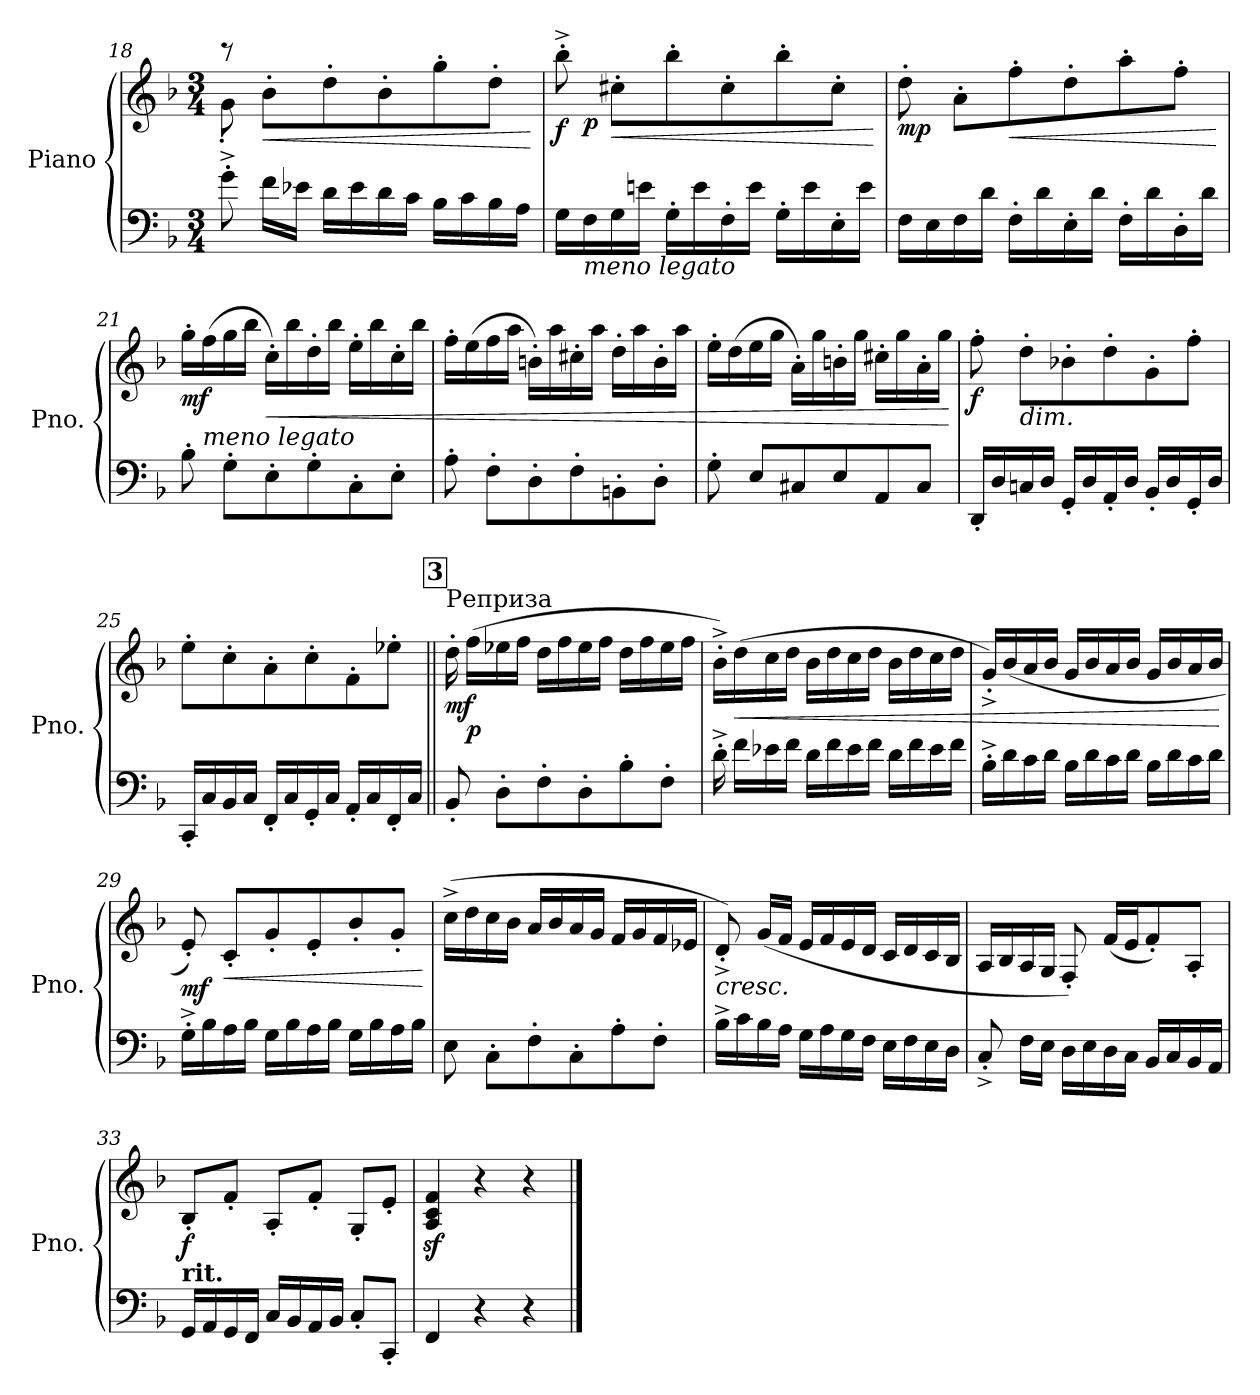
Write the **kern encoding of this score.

**kern	**kern	**dynam
*part1	*part1	*part1
*staff2	*staff1	*staff1/2
*I"Piano	*	*
*I'Pno.	*	*
!!LO:PB:g=z
*clefF4	*clefG2	*
*k[b-]	*k[b-]	*
*M3/4	*M3/4	*
=18	=18	=18
*	*^	*
8g'^\	8r	8g'\	.
!	!	!	!LO:HP:b
16f\LL	8ryy	8b-'\L	<
16e-X\JJ	.	.	.
16d\LL	2ryy	8dd'\	.
16e-\	.	.	.
16d\	.	8b-'\	.
16c\JJ	.	.	.
16B-\LL	.	8gg'\	.
16c\	.	.	.
16B-\	.	8dd'\J	.
16A\JJ	.	.	.
*	*v	*v	*
.	.	[
=19	=19	=19
!	!	!LO:DY:b
*	*^	*
16G\LL	8bb-'^\	16ryy	f
!LO:TX:b:i:t=meno legato	!	!	!
!	!	!	!LO:DY:b
16F\	.	2ryy	p
!	!	!	!LO:HP:b
16G\	8cc#X'\L	.	<
16en\JJ	.	.	.
16G'\LL	8bb-'\	.	.
16e\	.	.	.
16F'\	8cc#'\	.	.
16e\JJ	.	.	.
16G'\LL	8bb-'\	.	.
16e\	.	8.ryy	.
16E'\	8cc#'\J	.	.
16e\JJ	.	.	.
.	.	.	[
=20	=20	=20	=20
!	!	!	!LO:DY:b
*	*v	*v	*
16F\LL	8dd'\	mp
16E\	.	.
16F\	8a'\L	.
16d\JJ	.	.
!	!	!LO:HP:b
16F'\LL	8ff'\	<
16d\	.	.
16E'\	8dd'\	.
16d\JJ	.	.
16F'\LL	8aa'\	.
16d\	.	.
16D'\	8ff'\J	.
16d\JJ	.	.
.	.	[
!!LO:LB:g=z
=21	=21	=21
!	!	!LO:DY:b
8B-'\	16gg'\LL	mf
!	!LO:TX:b:i:t=meno legato	!
.	(>16ff\	.
8G'\L	16gg\	.
.	16bb-\JJ	.
!	!	!LO:HP:b
8E'\	16cc'\LL)	<
.	16bb-\	.
8G'\	16dd'\	.
.	16bb-\JJ	.
8C'\	16ee'\LL	.
.	16bb-\	.
8E'\J	16cc'\	.
.	16bb-\JJ	.
=22	=22	=22
8A'\	16ff'\LL	.
.	(>16ee\	.
8F'\L	16ff\	.
.	16aa\JJ	.
8D'\	16bn'\LL)	.
.	16aa\	.
8F'\	16cc#X'\	.
.	16aa\JJ	.
8BBn'\	16dd'\LL	.
.	16aa\	.
8D'\J	16b'\	.
.	16aa\JJ	.
=23	=23	=23
8G'\	16ee'\LL	.
.	(>16dd\	.
8E/L	16ee\	.
.	16gg\JJ	.
8C#X/	16a'\LL)	.
.	16gg\	.
8E/	16bn'\	.
.	16gg\JJ	.
8AA/	16cc#X'\LL	.
.	16gg\	.
8C#/J	16a'\	.
.	16gg\JJ	.
.	.	[
!!LO:LB:g=z
=24	=24	=24
!	!	!LO:DY:b
16DD'/LL	8ff'\	f
16D/	.	.
!	!LO:TX:b:i:t=dim.	!
16Cn/	8dd'\L	.
16D/JJ	.	.
16GG'/LL	8b-X'\	.
16D/	.	.
16AA'/	8dd'\	.
16D/JJ	.	.
16BB-'/LL	8g'\	.
16D/	.	.
16GG'/	8ff'\J	.
16D/JJ	.	.
=25	=25	=25
16CC'/LL	8ee'\L	.
16C/	.	.
16BB-/	8cc'\	.
16C/JJ	.	.
16FF'/LL	8a'\	.
16C/	.	.
16GG'/	8cc'\	.
16C/JJ	.	.
16AA'/LL	8f'\	.
16C/	.	.
16FF'/	8ee-X'\J	.
16C/JJ	.	.
!!LO:REH:place=s1:a:B:fs=14:t=3
=26||	=26||	=26||
!	!LO:TX:t=Реприза	!
!	!	!LO:DY:b
8BB-'/	16dd'\	mf
!	!	!LO:DY:b
.	(>16ff\LL	p
8D'\L	16ee-X\	.
.	16ff\JJ	.
8F'\	16dd\LL	.
.	16ff\	.
8D'\	16ee-\	.
.	16ff\JJ	.
8B-'\	16dd\LL	.
.	16ff\	.
8F'\J	16ee-\	.
.	16ff\JJ	.
!!LO:LB:g=z
=27	=27	=27
16d'^\	16b-'^\LL)	.
!	!	!LO:HP:b
16f\LL	(>16dd\	<
16e-X\	16cc\	.
16f\JJ	16dd\JJ	.
16d\LL	16b-\LL	.
16f\	16dd\	.
16e-\	16cc\	.
16f\JJ	16dd\JJ	.
16d\LL	16b-\LL	.
16f\	16dd\	.
16e-\	16cc\	.
16f\JJ	16dd\JJ	.
=28	=28	=28
16B-'^\LL	16g'^/LL)	.
16d\	(<16b-/	.
16c\	16a/	.
16d\JJ	16b-/JJ	.
16B-\LL	16g/LL	.
16d\	16b-/	.
16c\	16a/	.
16d\JJ	16b-/JJ	.
16B-\LL	16g/LL	.
16d\	16b-/	.
16c\	16a/	.
16d\JJ	16b-/JJ	.
.	.	[
=29	=29	=29
!	!	!LO:DY:b
16G'^\LL	8e'/)	mf
16B-\	.	.
!	!	!LO:HP:b
16A\	8c'/L	<
16B-\JJ	.	.
16G\LL	8g'/	.
16B-\	.	.
16A\	8e'/	.
16B-\JJ	.	.
16G\LL	8b-'/	.
16B-\	.	.
16A\	8g'/J	.
16B-\JJ	.	.
.	.	[
!!LO:LB:g=z
=30	=30	=30
8E\	(>16cc^\LL	.
.	16dd\	.
8C'\L	16cc\	.
.	16b-\JJ	.
8F'\	16a/LL	.
.	16b-/	.
8C'\	16a/	.
.	16g/JJ	.
8A'\	16f/LL	.
.	16g/	.
8F'\J	16f/	.
.	16e-X/JJ	.
=31	=31	=31
!	!LO:TX:b:i:t=cresc.	!
16B-^\LL	8d'^/)	.
16c\	.	.
16B-\	(>16g/LL	.
16A\JJ	16f/JJ	.
16G\LL	16e/LL	.
16A\	16f/	.
16G\	16e/	.
16F\JJ	16d/JJ	.
16E\LL	16c/LL	.
16F\	16d/	.
16E\	16c/	.
16D\JJ	16B-/JJ	.
=32	=32	=32
8C'^/	16A/LL	.
.	16B-/	.
16F\LL	16A/	.
16E\JJ	16G/JJ	.
16D\LL	8F'/)	.
16E\	.	.
16D\	(<16f/LL	.
16C\JJ	16e/J	.
16BB-/LL	8f'/)	.
16C/	.	.
16BB-/	8A'/J	.
16AA/JJ	.	.
!!LO:LB:g=z
=33	=33	=33
*	*MM114	*
!	!LO:TX:b:B:t=rit.	!
!	!	!LO:DY:b
16GG/LL	8B-'/L	f
16AA/	.	.
*	*MM108	*
16GG/	8f'/J	.
16FF/JJ	.	.
*	*MM102	*
16C/LL	8A'/L	.
16BB-/	.	.
*	*MM96	*
16AA/	8f'/J	.
16BB-/JJ	.	.
*	*MM90	*
8C'/L	8G'/L	.
*	*MM84	*
8CC'/J	8e'/J	.
=34	=34	=34
4FF/	4A/z< 4c/z< 4f/z<	.
4r	4r	.
4r	4r	.
==	==	==
*-	*-	*-
